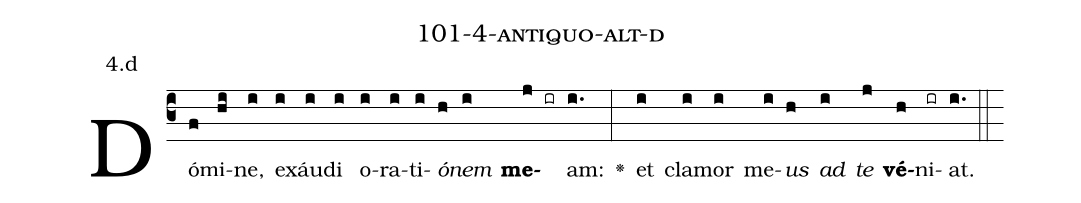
name: 101-4-antiquo-alt-d;
annotation: 4.d;
%%
(c3)Dó(f)mi(hi)ne,(i) ex(i)áu(i)di(i) o(i)ra(i)ti(i)<i>ó</i>(h)<i>nem</i>(i) <b>me</b>(j ir)am:(i.) <v>\greheightstar</v>(:) et(i) cla(i)mor(i) me(i)<i>us</i>(h) <i>ad</i>(i) <i>te</i>(j) <b>vé</b>(h)ni(ir)at.(i.) (::)


%E(i) u(h) o(i) u(j) a(h) e.(i.) (::)
